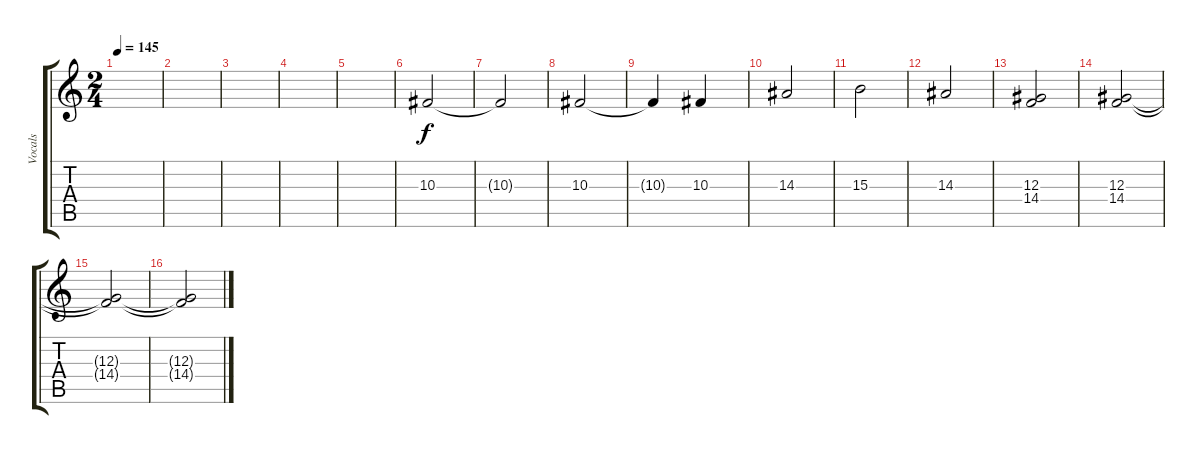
\track ("Vocals" "Vocals") {instrument pad7halo}
\staff {score tabs}
\tuning (F4 C4 Ab3 Eb3 Bb2 Eb2) {hide}
\ts (2 4)
\tempo 145
\clef g2
\ks c
|
|
|
|
|
10.3.2 |
10.3{t}.2 |
10.3.2 |
10.3{t}.4 10.3.4 |
14.3.2 |
15.3.2 |
14.3.2 |
(12.3 14.4).2 |
(12.3 14.4).2 |
(12.3{t} 14.4{t}).2 |
(12.3{t} 14.4{t}).2
